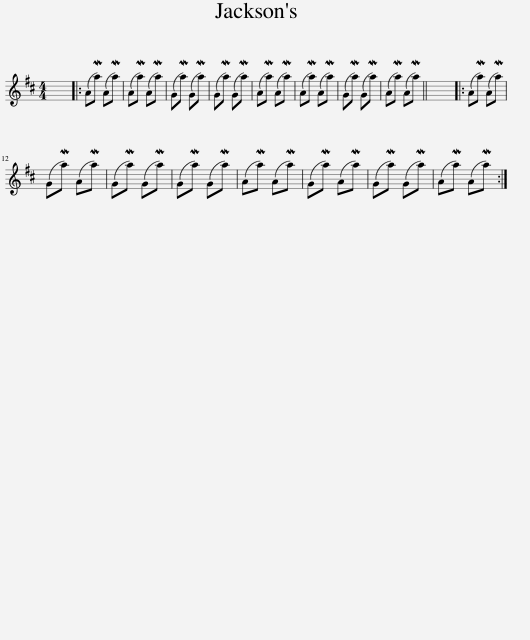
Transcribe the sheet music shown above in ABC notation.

X:1
L:1/8
M:4/4
I:linebreak $
K:D
V:1 treble
V:1
 x8 |: (AMa) (AMa) | (AMa) (AMa) | (GMa) (GMa) | (GMa) (GMa) | %5
 (AMa) (AMa) | (AMa) (AMa) | (GMa) (GMa) | (AMa) (AMa) || x8 |: %10
 (AMa) (AMa) |$ (GMa) (AMa) | (GMa) (GMa) | (GMa) (GMa) | (AMa) (AMa) | %15
 (GMa) (AMa) | (GMa) (GMa) | (AMa) (AMa) :| %18
